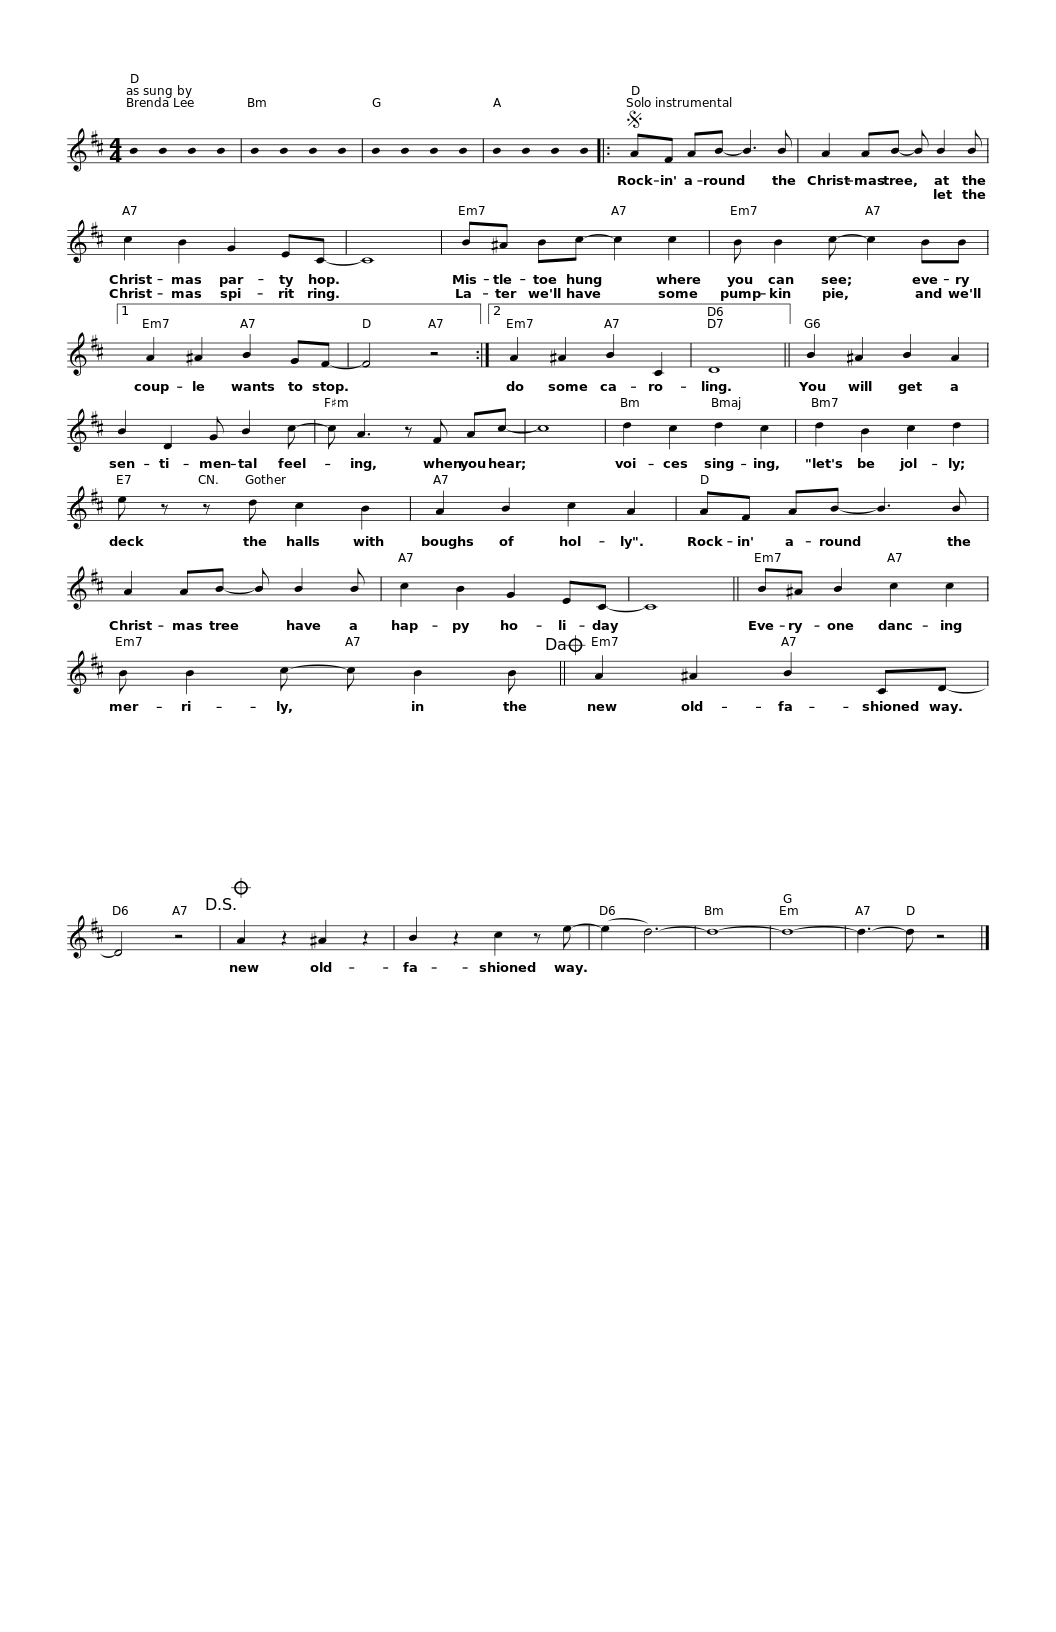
X:1
L:1/8
M:4/4
I:linebreak $
K:D
U:s=!stemless!
V:1 treble
V:1
 sB2 sB2 sB2 sB2 | sB2 sB2 sB2 sB2 | sB2 sB2 sB2 sB2 | sB2 sB2 sB2 sB2 |:$S AF AB- B3 B | %5
 A2 AB- B B2 B | c2 B2 G2 EC- | C8 |$ B^A Bc- c2 c2 | B B2 c- c2 BB |1 %10
 A2 ^A2 B2 GF- | F4 z4 :|2$ A2 ^A2 B2 C2 | D8 || B2 ^A2 B2 A2 | %15
 B2 D2 G B2 c- | c A3 z F Ac- | c8 |$ d2 c2 d2 c2 | d2 B2 c2 d2 | %20
 e z z d c2 B2 | A2 B2 c2 A2 |$ AF AB- B3 B | A2 AB- B B2 B | c2 B2 G2 EC- | %25
 C8 ||$ B^A B2 c2 c2 | B B2 c- c B2 B!dacoda! || A2 ^A2 B2 CD- | D4 z4!D.S.! |$ %30
O A2 z2 ^A2 z2 | B2 z2 c2 z e- | (e2 d6-) | d8- | d8- | %35
 d3- d z4 |] %36
